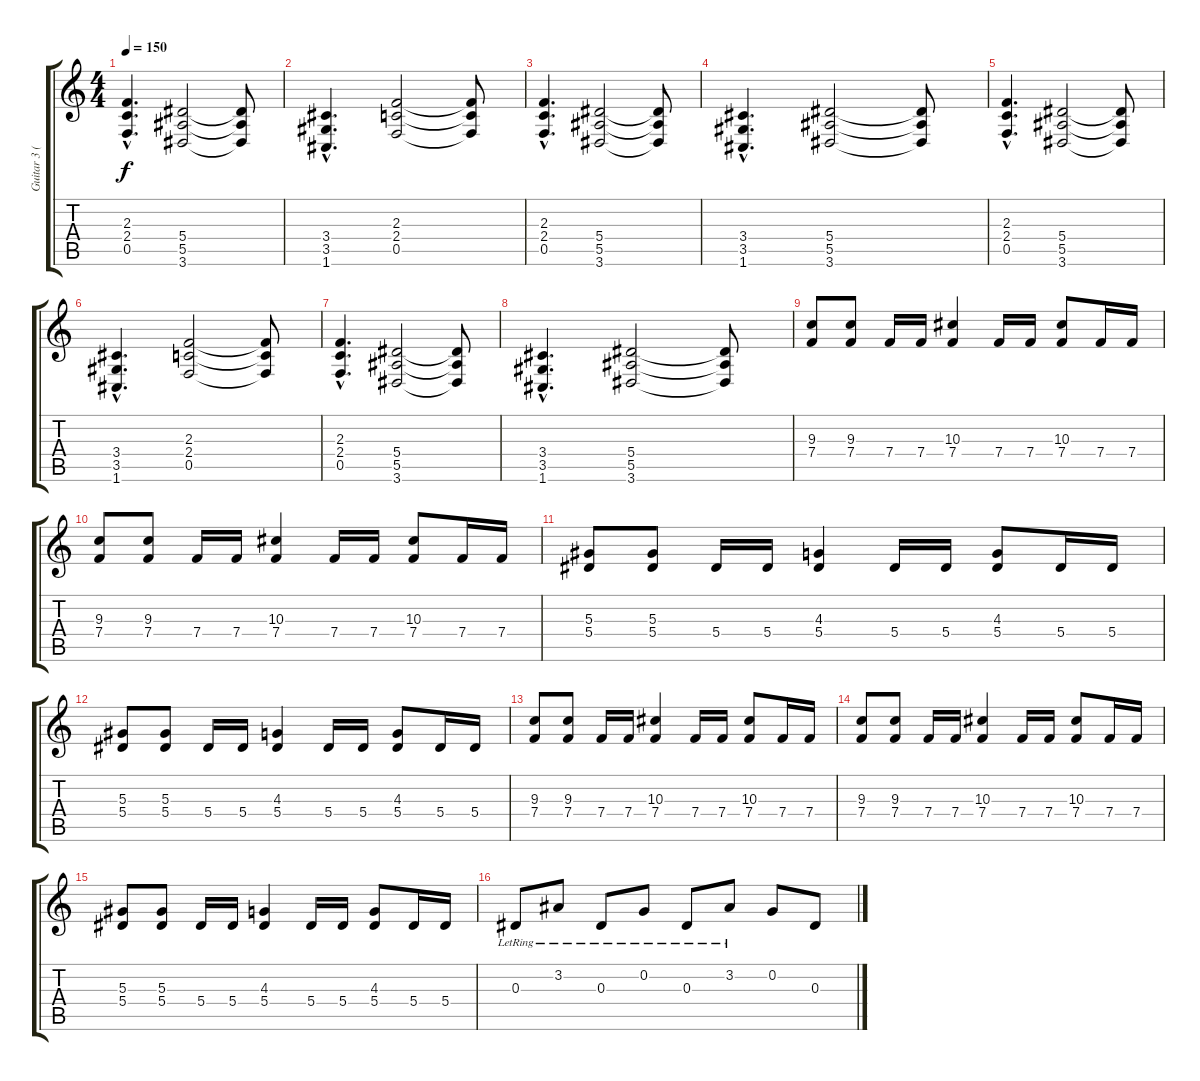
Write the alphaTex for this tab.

\track ("Guitar 3 (Rhytm)" "Guitar 3 (") {instrument distortionguitar}
\staff {score tabs}
\tuning (C4 G3 Eb3 Bb2 F2 C2) {hide}
\ts (4 4)
\tempo 150
\clef g2
\ks c
(2.3{hac} 2.4{hac} 0.5{hac}).4{d dy f balance 8} (5.4 5.5 3.6).2 (5.4{t} 5.5{t} 3.6{t}).8 |
(3.4{hac} 3.5{hac} 1.6{hac}).4{d} (2.3 2.4 0.5).2 (2.3{t} 2.4{t} 0.5{t}).8 |
(2.3{hac} 2.4{hac} 0.5{hac}).4{d} (5.4 5.5 3.6).2 (5.4{t} 5.5{t} 3.6{t}).8 |
(3.4{hac} 3.5{hac} 1.6{hac}).4{d} (5.4 5.5 3.6).2 (5.4{t} 5.5{t} 3.6{t}).8 |
(2.3{hac} 2.4{hac} 0.5{hac}).4{d} (5.4 5.5 3.6).2 (5.4{t} 5.5{t} 3.6{t}).8 |
(3.4{hac} 3.5{hac} 1.6{hac}).4{d} (2.3 2.4 0.5).2 (2.3{t} 2.4{t} 0.5{t}).8 |
(2.3{hac} 2.4{hac} 0.5{hac}).4{d} (5.4 5.5 3.6).2 (5.4{t} 5.5{t} 3.6{t}).8 |
(3.4{hac} 3.5{hac} 1.6{hac}).4{d} (5.4 5.5 3.6).2 (5.4{t} 5.5{t} 3.6{t}).8 |
(9.3 7.4).8{balance 12} (9.3 7.4).8 7.4.16 7.4.16 (10.3 7.4).4 7.4.16 7.4.16 (10.3 7.4).8 7.4.16 7.4.16 |
(9.3 7.4).8 (9.3 7.4).8 7.4.16 7.4.16 (10.3 7.4).4 7.4.16 7.4.16 (10.3 7.4).8 7.4.16 7.4.16 |
(5.3 5.4).8 (5.3 5.4).8 5.4.16 5.4.16 (4.3 5.4).4 5.4.16 5.4.16 (4.3 5.4).8 5.4.16 5.4.16 |
(5.3 5.4).8 (5.3 5.4).8 5.4.16 5.4.16 (4.3 5.4).4 5.4.16 5.4.16 (4.3 5.4).8 5.4.16 5.4.16 |
(9.3 7.4).8 (9.3 7.4).8 7.4.16 7.4.16 (10.3 7.4).4 7.4.16 7.4.16 (10.3 7.4).8 7.4.16 7.4.16 |
(9.3 7.4).8 (9.3 7.4).8 7.4.16 7.4.16 (10.3 7.4).4 7.4.16 7.4.16 (10.3 7.4).8 7.4.16 7.4.16 |
(5.3 5.4).8 (5.3 5.4).8 5.4.16 5.4.16 (4.3 5.4).4 5.4.16 5.4.16 (4.3 5.4).8 5.4.16 5.4.16 |
0.3{lr}.8 3.2{lr}.8 0.3{lr}.8 0.2{lr}.8 0.3{lr}.8 3.2{lr}.8 0.2.8 0.3.8
